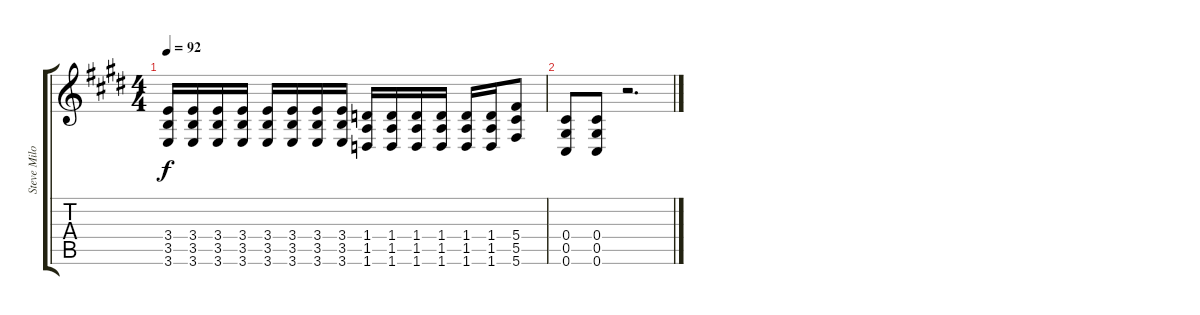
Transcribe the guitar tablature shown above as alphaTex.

\track ("Steve Miloszewski" "Steve Milo") {instrument distortionguitar}
\staff {score tabs}
\tuning (Eb4 Bb3 Gb3 Db3 Ab2 Db2) {hide}
\ts (4 4)
\tempo 92
\clef g2
\ks c#minor
(3.4 3.5 3.6).16{dy f} (3.4 3.5 3.6).16 (3.4 3.5 3.6).16 (3.4 3.5 3.6).16 (3.4 3.5 3.6).16 (3.4 3.5 3.6).16 (3.4 3.5 3.6).16 (3.4 3.5 3.6).16 (1.4 1.5 1.6).16 (1.4 1.5 1.6).16 (1.4 1.5 1.6).16 (1.4 1.5 1.6).16 (1.4 1.5 1.6).16 (1.4 1.5 1.6).16 (5.4 5.5 5.6).8 |
(0.4 0.5 0.6).8 (0.4 0.5 0.6).8 r.2{d}
